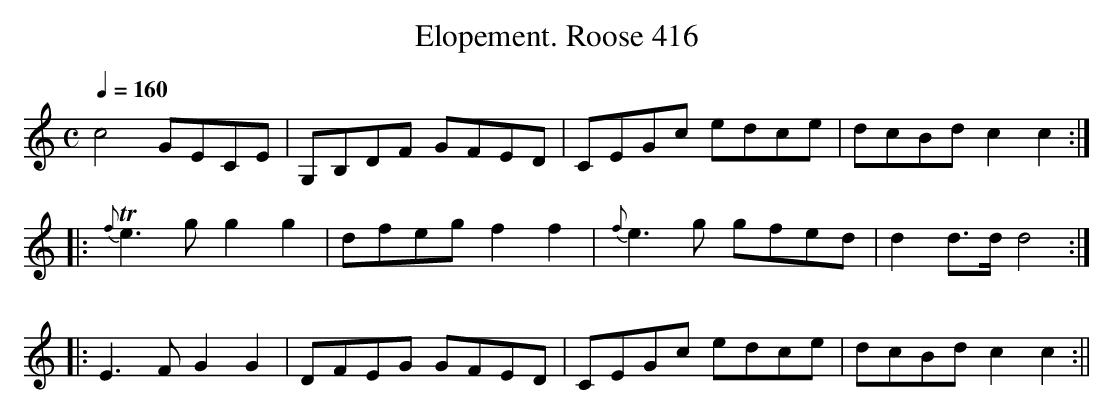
X:1
T:Elopement. Roose 416
M:C
L:1/8
Q:1/4=160
K:C
c4 GECE | G,B,DF GFED |CEGc edce |  dcBd c2 c2 :|
|:{f}!trill!e3 g g2g2 |  dfeg f2f2 |  {f}e3 g gfed |  d2d>d d4 :|
|:E3F G2G2 | DFEG GFED |  CEGc edce |  dcBd c2 c2 :||
